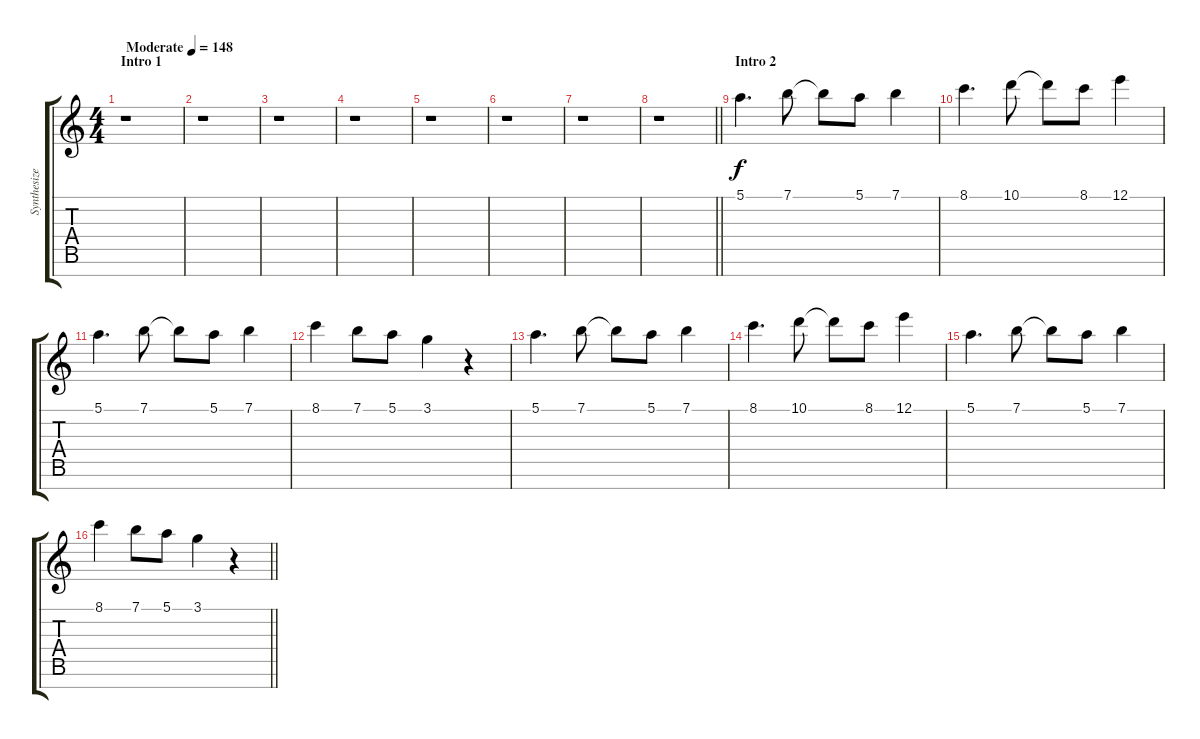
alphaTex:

\track ("Synthesizer" "Synthesize") {instrument stringensemble1}
\staff {score tabs}
\tuning (E5 B4 G4 D4 A3 E3 B2) {hide}
\ts (4 4)
\section ("" "Intro 1")
\tempo (148 "Moderate")
\clef g2
\ks c
r.1{dy f instrument stringensemble1} |
r.1 |
r.1 |
r.1 |
r.1 |
r.1 |
r.1 |
\barLineRight lightlight
r.1 |
\section ("" "Intro 2")
5.1.4{d} 7.1.8 7.1{t}.8 5.1.8 7.1.4 |
8.1.4{d} 10.1.8 10.1{t}.8 8.1.8 12.1.4 |
5.1.4{d} 7.1.8 7.1{t}.8 5.1.8 7.1.4 |
8.1.4 7.1.8 5.1.8 3.1.4 r.4 |
5.1.4{d} 7.1.8 7.1{t}.8 5.1.8 7.1.4 |
8.1.4{d} 10.1.8 10.1{t}.8 8.1.8 12.1.4 |
5.1.4{d} 7.1.8 7.1{t}.8 5.1.8 7.1.4 |
\barLineRight lightlight
8.1.4 7.1.8 5.1.8 3.1.4 r.4
